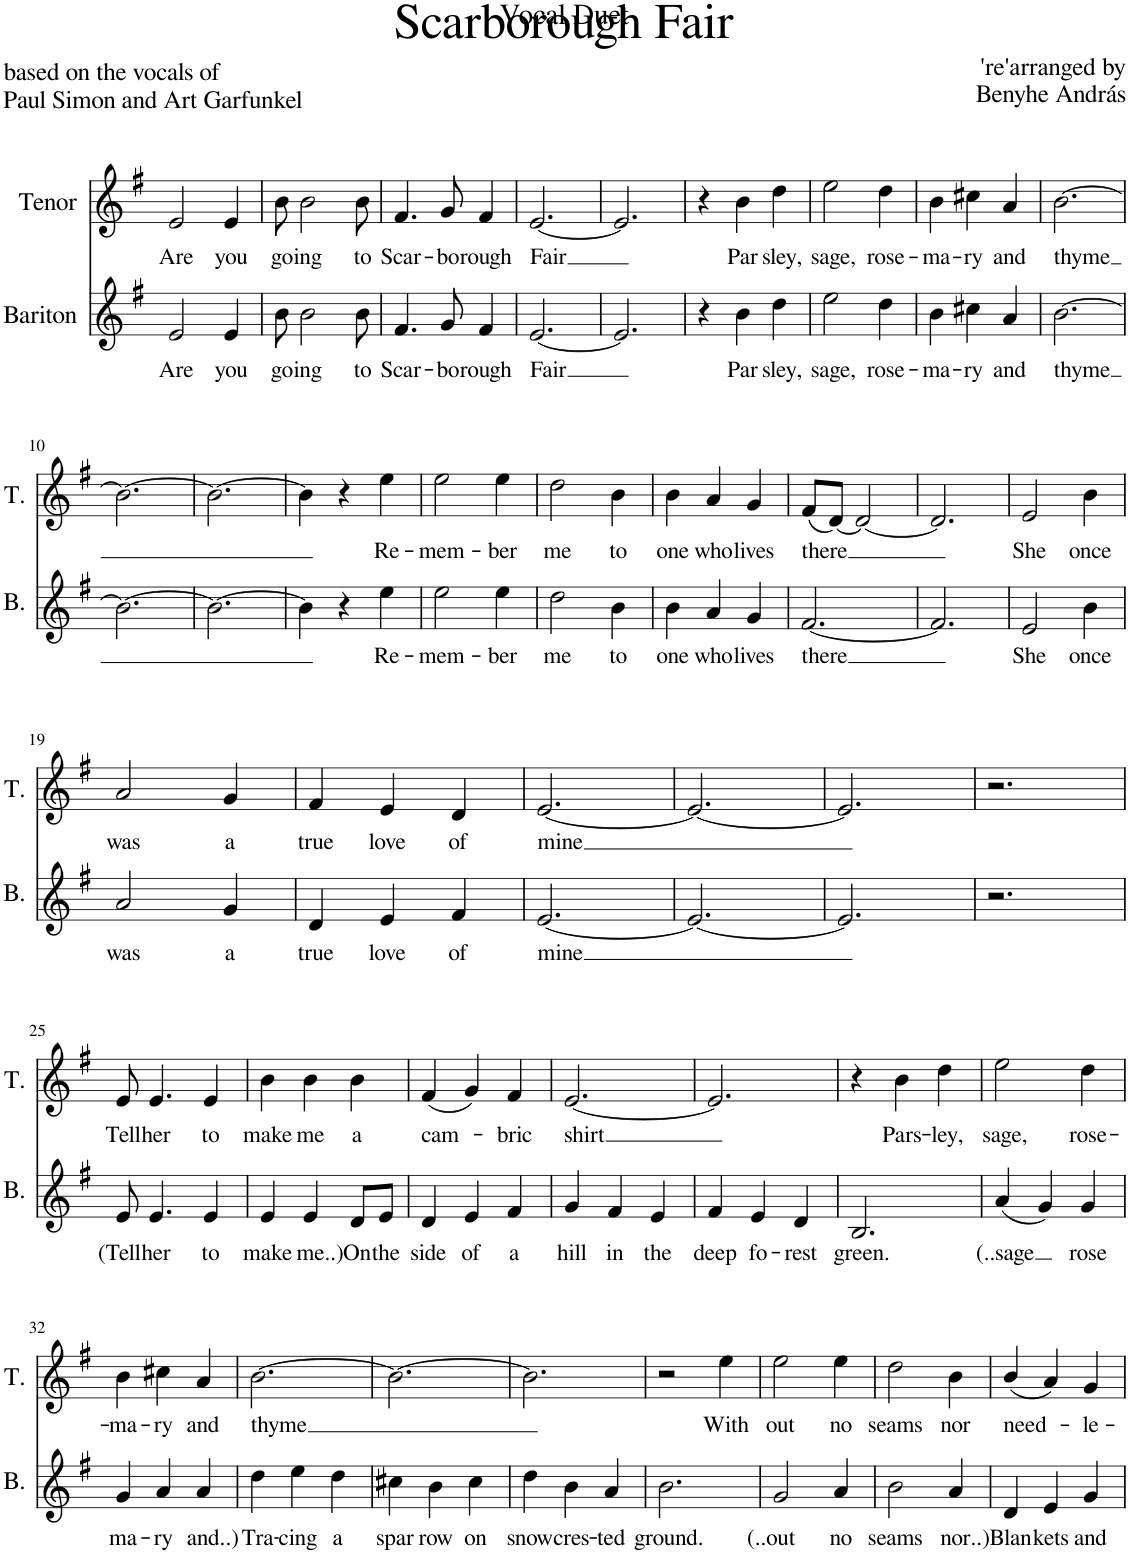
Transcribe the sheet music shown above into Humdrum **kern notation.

**kern	**text	**kern	**text
*part2	*part2	*part1	*part1
*staff2	*staff2	*staff1	*staff1
*I"Bariton	*	*I"Tenor	*
*I'B.	*	*I'T.	*
*clefG2	*	*clefG2	*
*k[f#]	*	*k[f#]	*
=1	=1	=1	=1
!	!LO:LY:b	!	!LO:LY:b
2e/	Are	2e/	Are
!	!LO:LY:b	!	!LO:LY:b
4e/	you	4e/	you
=2	=2	=2	=2
!	!LO:LY:b	!	!LO:LY:b
8b\	go-	8b\	go-
!	!LO:LY:b	!	!LO:LY:b
2b\	-ing	2b\	-ing
!	!LO:LY:b	!	!LO:LY:b
8b\	to	8b\	to
=3	=3	=3	=3
!	!LO:LY:b	!	!LO:LY:b
4.f#/	Scar-	4.f#/	Scar-
!	!LO:LY:b	!	!LO:LY:b
8g/	-bo-	8g/	-bo-
!	!LO:LY:b	!	!LO:LY:b
4f#/	-rough	4f#/	-rough
=4	=4	=4	=4
!	!LO:LY:b	!	!LO:LY:b
[2.e/	Fair	[2.e/	Fair
=5	=5	=5	=5
2.e/]	.	2.e/]	.
=6	=6	=6	=6
4r	.	4r	.
!	!LO:LY:b	!	!LO:LY:b
4b\	Par-	4b\	Par-
!	!LO:LY:b	!	!LO:LY:b
4dd\	-sley,	4dd\	-sley,
=7	=7	=7	=7
!	!LO:LY:b	!	!LO:LY:b
2ee\	sage,	2ee\	sage,
!	!LO:LY:b	!	!LO:LY:b
4dd\	rose-	4dd\	rose-
=8	=8	=8	=8
!	!LO:LY:b	!	!LO:LY:b
4b\	-ma-	4b\	-ma-
!	!LO:LY:b	!	!LO:LY:b
4cc#X\	-ry	4cc#X\	-ry
!	!LO:LY:b	!	!LO:LY:b
4a/	and	4a/	and
=9	=9	=9	=9
!	!LO:LY:b	!	!LO:LY:b
[2.b\	thyme	[2.b\	thyme
!!LO:LB:g=z
=10	=10	=10	=10
2.b\_	.	2.b\_	.
=11	=11	=11	=11
2.b\_	.	2.b\_	.
=12	=12	=12	=12
4b\]	.	4b\]	.
4r	.	4r	.
!	!LO:LY:b	!	!LO:LY:b
4ee\	Re-	4ee\	Re-
=13	=13	=13	=13
!	!LO:LY:b	!	!LO:LY:b
2ee\	-mem-	2ee\	-mem-
!	!LO:LY:b	!	!LO:LY:b
4ee\	-ber	4ee\	-ber
=14	=14	=14	=14
!	!LO:LY:b	!	!LO:LY:b
2dd\	me	2dd\	me
!	!LO:LY:b	!	!LO:LY:b
4b\	to	4b\	to
=15	=15	=15	=15
!	!LO:LY:b	!	!LO:LY:b
4b\	one	4b\	one
!	!LO:LY:b	!	!LO:LY:b
4a/	who	4a/	who
!	!LO:LY:b	!	!LO:LY:b
4g/	lives	4g/	lives
=16	=16	=16	=16
!	!LO:LY:b	!	!LO:LY:b
[2.f#/	there	(8f#/L	there
.	.	[8d/J)	.
.	.	2d/_	.
=17	=17	=17	=17
2.f#/]	.	2.d/]	.
=18	=18	=18	=18
!	!LO:LY:b	!	!LO:LY:b
2e/	She	2e/	She
!	!LO:LY:b	!	!LO:LY:b
4b\	once	4b\	once
!!LO:LB:g=z
=19	=19	=19	=19
!	!LO:LY:b	!	!LO:LY:b
2a/	was	2a/	was
!	!LO:LY:b	!	!LO:LY:b
4g/	a	4g/	a
=20	=20	=20	=20
!	!LO:LY:b	!	!LO:LY:b
4d/	true	4f#/	true
!	!LO:LY:b	!	!LO:LY:b
4e/	love	4e/	love
!	!LO:LY:b	!	!LO:LY:b
4f#/	of	4d/	of
=21	=21	=21	=21
!	!LO:LY:b	!	!LO:LY:b
[2.e/	mine	[2.e/	mine
=22	=22	=22	=22
2.e/_	.	2.e/_	.
=23	=23	=23	=23
2.e/]	.	2.e/]	.
=24	=24	=24	=24
2.r	.	2.r	.
!!LO:LB:g=z
=25	=25	=25	=25
!	!LO:LY:b	!	!LO:LY:b
8e/	(Tell	8e/	Tell
!	!LO:LY:b	!	!LO:LY:b
4.e/	her	4.e/	her
!	!LO:LY:b	!	!LO:LY:b
4e/	to	4e/	to
=26	=26	=26	=26
!	!LO:LY:b	!	!LO:LY:b
4e/	make	4b\	make
!	!LO:LY:b	!	!LO:LY:b
4e/	me..)	4b\	me
!	!LO:LY:b	!	!LO:LY:b
8d/L	On	4b\	a
!	!LO:LY:b	!	!
8e/J	the	.	.
=27	=27	=27	=27
!	!LO:LY:b	!	!LO:LY:b
4d/	side	(4f#/	cam-
!	!LO:LY:b	!	!
4e/	of	4g/)	.
!	!LO:LY:b	!	!LO:LY:b
4f#/	a	4f#/	-bric
=28	=28	=28	=28
!	!LO:LY:b	!	!LO:LY:b
4g/	hill	[2.e/	shirt
!	!LO:LY:b	!	!
4f#/	in	.	.
!	!LO:LY:b	!	!
4e/	the	.	.
=29	=29	=29	=29
!	!LO:LY:b	!	!
4f#/	deep	2.e/]	.
!	!LO:LY:b	!	!
4e/	fo-	.	.
!	!LO:LY:b	!	!
4d/	-rest	.	.
=30	=30	=30	=30
!	!LO:LY:b	!	!
2.B/	green.	4r	.
!	!	!	!LO:LY:b
.	.	4b\	Pars-
!	!	!	!LO:LY:b
.	.	4dd\	-ley,
=31	=31	=31	=31
!	!LO:LY:b	!	!LO:LY:b
(4a/	(..sage	2ee\	sage,
4g/)	.	.	.
!	!LO:LY:b	!	!LO:LY:b
4g/	rose	4dd\	rose-
!!LO:LB:g=z
=32	=32	=32	=32
!	!LO:LY:b	!	!LO:LY:b
4g/	-ma-	4b\	-ma-
!	!LO:LY:b	!	!LO:LY:b
4a/	-ry	4cc#X\	-ry
!	!LO:LY:b	!	!LO:LY:b
4a/	and..)	4a/	and
=33	=33	=33	=33
!	!LO:LY:b	!	!LO:LY:b
4dd\	Tra-	[2.b\	thyme
!	!LO:LY:b	!	!
4ee\	-cing	.	.
!	!LO:LY:b	!	!
4dd\	a	.	.
=34	=34	=34	=34
!	!LO:LY:b	!	!
4cc#X\	spar-	2.b\_	.
!	!LO:LY:b	!	!
4b\	-row	.	.
!	!LO:LY:b	!	!
4cc#\	on	.	.
=35	=35	=35	=35
!	!LO:LY:b	!	!
4dd\	snow-	2.b\]	.
!	!LO:LY:b	!	!
4b\	-cres-	.	.
!	!LO:LY:b	!	!
4a/	-ted	.	.
=36	=36	=36	=36
!	!LO:LY:b	!	!
2.b\	ground.	2r	.
!	!	!	!LO:LY:b
.	.	4ee\	With
=37	=37	=37	=37
!	!LO:LY:b	!	!LO:LY:b
2g/	(..out	2ee\	-out
!	!LO:LY:b	!	!LO:LY:b
4a/	no	4ee\	no
=38	=38	=38	=38
!	!LO:LY:b	!	!LO:LY:b
2b\	seams	2dd\	seams
!	!LO:LY:b	!	!LO:LY:b
4a/	nor..)	4b\	nor
=39	=39	=39	=39
!	!LO:LY:b	!	!LO:LY:b
4d/	Blan-	(4b/	need-
!	!LO:LY:b	!	!
4e/	-kets	4a/)	.
!	!LO:LY:b	!	!LO:LY:b
4g/	and	4g/	-le-
=	=	=	=
*-	*-	*-	*-
